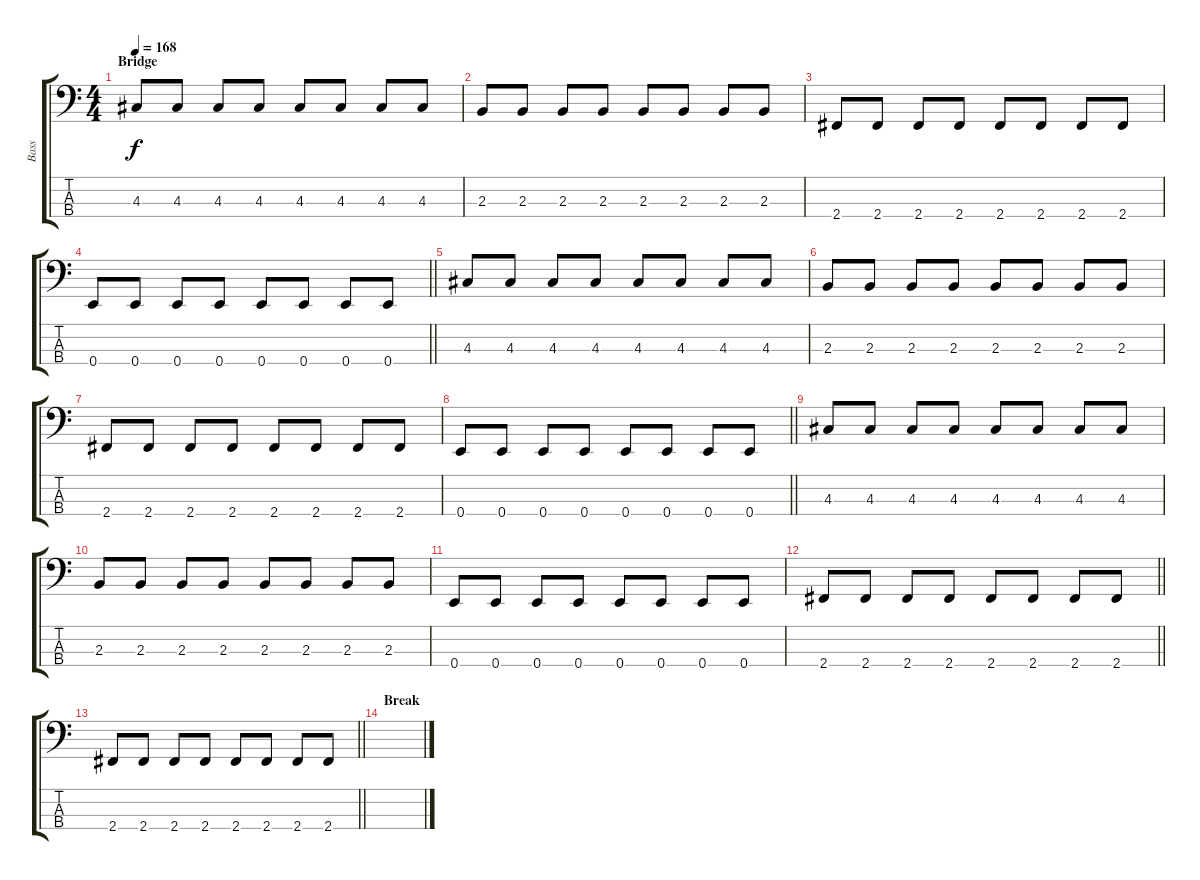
\track ("Bass" "Bass") {instrument electricbassfinger}
\staff {score tabs}
\tuning (G2 D2 A1 E1) {hide}
\ts (4 4)
\section ("" "Bridge")
\tempo 168
\clef f4
\ks c
4.3.8{dy f} 4.3.8 4.3.8 4.3.8 4.3.8 4.3.8 4.3.8 4.3.8 |
2.3.8 2.3.8 2.3.8 2.3.8 2.3.8 2.3.8 2.3.8 2.3.8 |
2.4.8 2.4.8 2.4.8 2.4.8 2.4.8 2.4.8 2.4.8 2.4.8 |
\barLineRight lightlight
0.4.8 0.4.8 0.4.8 0.4.8 0.4.8 0.4.8 0.4.8 0.4.8 |
4.3.8 4.3.8 4.3.8 4.3.8 4.3.8 4.3.8 4.3.8 4.3.8 |
2.3.8 2.3.8 2.3.8 2.3.8 2.3.8 2.3.8 2.3.8 2.3.8 |
2.4.8 2.4.8 2.4.8 2.4.8 2.4.8 2.4.8 2.4.8 2.4.8 |
\barLineRight lightlight
0.4.8 0.4.8 0.4.8 0.4.8 0.4.8 0.4.8 0.4.8 0.4.8 |
4.3.8 4.3.8 4.3.8 4.3.8 4.3.8 4.3.8 4.3.8 4.3.8 |
2.3.8 2.3.8 2.3.8 2.3.8 2.3.8 2.3.8 2.3.8 2.3.8 |
0.4.8 0.4.8 0.4.8 0.4.8 0.4.8 0.4.8 0.4.8 0.4.8 |
\barLineRight lightlight
2.4.8 2.4.8 2.4.8 2.4.8 2.4.8 2.4.8 2.4.8 2.4.8 |
\barLineRight lightlight
2.4.8 2.4.8 2.4.8 2.4.8 2.4.8 2.4.8 2.4.8 2.4.8 |
\section ("" "Break")
